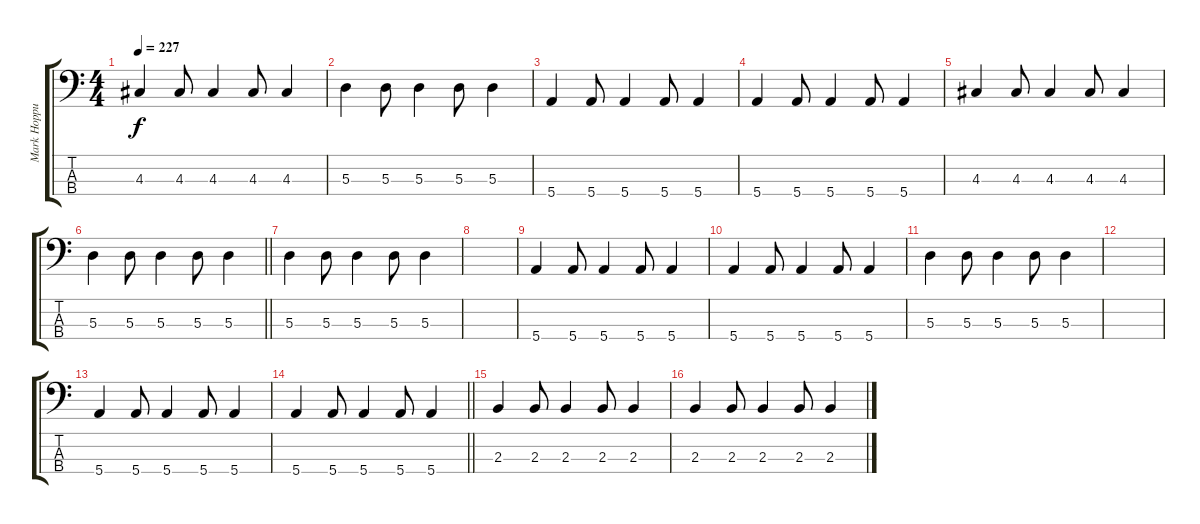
\track ("Mark Hoppus - Bass" "Mark Hoppu") {instrument electricbasspick}
\staff {score tabs}
\tuning (G2 D2 A1 E1) {hide}
\ts (4 4)
\tempo 227
\clef f4
\ks c
4.3.4{dy f} 4.3.8 4.3.4 4.3.8 4.3.4 |
5.3.4 5.3.8 5.3.4 5.3.8 5.3.4 |
5.4.4 5.4.8 5.4.4 5.4.8 5.4.4 |
5.4.4 5.4.8 5.4.4 5.4.8 5.4.4 |
4.3.4 4.3.8 4.3.4 4.3.8 4.3.4 |
\barLineRight lightlight
5.3.4 5.3.8 5.3.4 5.3.8 5.3.4 |
5.3.4 5.3.8 5.3.4 5.3.8 5.3.4 |
|
5.4.4 5.4.8 5.4.4 5.4.8 5.4.4 |
5.4.4 5.4.8 5.4.4 5.4.8 5.4.4 |
5.3.4 5.3.8 5.3.4 5.3.8 5.3.4 |
|
5.4.4 5.4.8 5.4.4 5.4.8 5.4.4 |
\barLineRight lightlight
5.4.4 5.4.8 5.4.4 5.4.8 5.4.4 |
2.3.4 2.3.8 2.3.4 2.3.8 2.3.4 |
2.3.4 2.3.8 2.3.4 2.3.8 2.3.4
